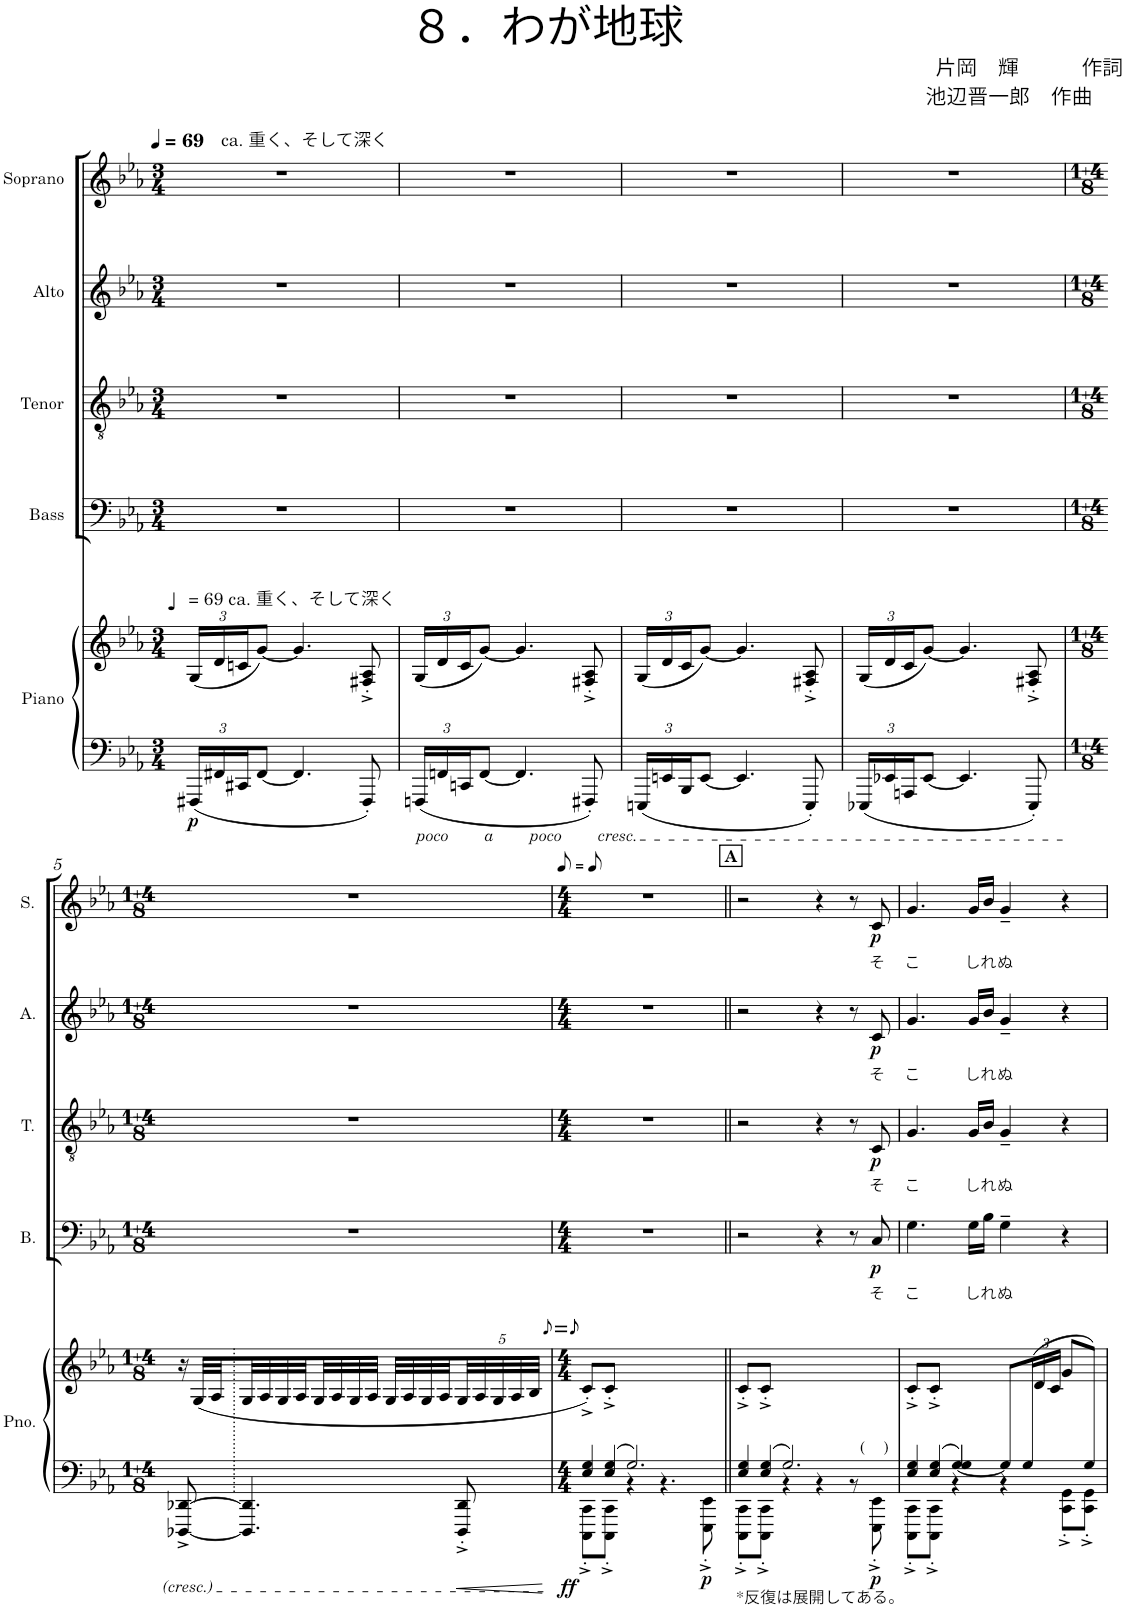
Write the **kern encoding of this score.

**kern	**kern	**dynam	**kern	**text	**dynam	**kern	**text	**dynam	**kern	**text	**dynam	**kern	**text	**dynam
*part5	*part5	*part5	*part4	*part4	*part4	*part3	*part3	*part3	*part2	*part2	*part2	*part1	*part1	*part1
*staff6	*staff5	*staff5/6	*staff4	*staff4	*staff4	*staff3	*staff3	*staff3	*staff2	*staff2	*staff2	*staff1	*staff1	*staff1
*I"Piano	*	*	*I"Bass	*	*	*I"Tenor	*	*	*I"Alto	*	*	*I"Soprano	*	*
*I'Pno.	*	*	*I'B.	*	*	*I'T.	*	*	*I'A.	*	*	*I'S.	*	*
*clefF4	*clefG2	*	*clefF4	*	*	*clefGv2	*	*	*clefG2	*	*	*clefG2	*	*
*	*	*	*Trd12c21	*	*	*Trd8c14	*	*	*Trd1c2	*	*	*Trd1c2	*	*
*k[b-e-a-]	*k[b-e-a-]	*	*k[b-e-a-]	*	*	*k[b-e-a-]	*	*	*k[b-e-a-]	*	*	*k[b-e-a-]	*	*
*M3/4	*M3/4	*	*M3/4	*	*	*M3/4	*	*	*M3/4	*	*	*M3/4	*	*
*MM69	*MM69	*	*MM69	*	*	*MM69	*	*	*MM69	*	*	*MM69	*	*
*Xbrackettup	*Xbrackettup	*	*	*	*	*	*	*	*	*	*	*	*	*
=1	=1	=1	=1	=1	=1	=1	=1	=1	=1	=1	=1	=1	=1	=1
!	!	!	!	!	!	!	!	!	!	!	!	!LO:TX:a:t=ca. 重く、そして深く	!	!
!	!LO:TX:a:t== 69 ca. 重く、そして深く	!	!	!	!	!	!	!	!	!	!	!	!	!
!	!LO:TX:a:B:t=♩	!	!	!	!	!	!	!	!	!	!	!	!	!
!	!	!LO:DY:b=2	!	!	!	!	!	!	!	!	!	!	!	!
24FFF#X/LL	(24G/LL	p	2.r	.	.	2.r	.	.	2.r	.	.	2.r	.	.
24FF#X/	24d/	.	.	.	.	.	.	.	.	.	.	.	.	.
24CC#X/J	24cn/J	.	.	.	.	.	.	.	.	.	.	.	.	.
[8FF#/J	[8g/J)	.	.	.	.	.	.	.	.	.	.	.	.	.
4.FF#/]	4.g/]	.	.	.	.	.	.	.	.	.	.	.	.	.
8FFF#'/	8F#X/'^ 8A-/'^	.	.	.	.	.	.	.	.	.	.	.	.	.
=2	=2	=2	=2	=2	=2	=2	=2	=2	=2	=2	=2	=2	=2	=2
!LO:TX:b:i:t=poco        a        poco        cresc.	!	!	!	!	!	!	!	!	!	!	!	!	!	!
24FFFn/LL	(24G/LL	.	2.r	.	.	2.r	.	.	2.r	.	.	2.r	.	.
24FFn/	24d/	.	.	.	.	.	.	.	.	.	.	.	.	.
24CCn/J	24c/J	.	.	.	.	.	.	.	.	.	.	.	.	.
[8FF/J	[8g/J)	.	.	.	.	.	.	.	.	.	.	.	.	.
4.FF/]	4.g/]	.	.	.	.	.	.	.	.	.	.	.	.	.
8FFF#X'/	8F#X/'^ 8A-/'^	.	.	.	.	.	.	.	.	.	.	.	.	.
=3	=3	=3	=3	=3	=3	=3	=3	=3	=3	=3	=3	=3	=3	=3
24EEEn/LL	(24G/LL	.	2.r	.	.	2.r	.	.	2.r	.	.	2.r	.	.
24EEn/	24d/	.	.	.	.	.	.	.	.	.	.	.	.	.
24BBB-/J	24c/J	.	.	.	.	.	.	.	.	.	.	.	.	.
[8EE/J	[8g/J)	.	.	.	.	.	.	.	.	.	.	.	.	.
4.EE/]	4.g/]	.	.	.	.	.	.	.	.	.	.	.	.	.
8EEE'/	8F#X/'^ 8A-/'^	.	.	.	.	.	.	.	.	.	.	.	.	.
=4	=4	=4	=4	=4	=4	=4	=4	=4	=4	=4	=4	=4	=4	=4
24EEE-X/LL	(24G/LL	.	2.r	.	.	2.r	.	.	2.r	.	.	2.r	.	.
24EE-X/	24d/	.	.	.	.	.	.	.	.	.	.	.	.	.
24AAAn/J	24c/J	.	.	.	.	.	.	.	.	.	.	.	.	.
[8EE-/J	[8g/J)	.	.	.	.	.	.	.	.	.	.	.	.	.
4.EE-/]	4.g/]	.	.	.	.	.	.	.	.	.	.	.	.	.
8EEE-'/	8F#X/'^ 8A-/'^	.	.	.	.	.	.	.	.	.	.	.	.	.
!!LO:LB:g=z
=5.	=5.	=5	=5	=5	=5	=5	=5	=5	=5	=5	=5	=5	=5	=5
*M1/8+4/8	*M1/8+4/8	*	*M1/8+4/8	*	*	*M1/8+4/8	*	*	*M1/8+4/8	*	*	*M1/8+4/8	*	*
[8DDD-X/^ [8DD-X/^	16r	.	8%5r	.	.	8%5r	.	.	8%5r	.	.	8%5r	.	.
.	(32G/LLL	.	.	.	.	.	.	.	.	.	.	.	.	.
.	32A-/	.	.	.	.	.	.	.	.	.	.	.	.	.
4.DDD-/] 4.DD-/]	32G/	.	.	.	.	.	.	.	.	.	.	.	.	.
.	32A-/	.	.	.	.	.	.	.	.	.	.	.	.	.
.	32G/	.	.	.	.	.	.	.	.	.	.	.	.	.
.	32A-/	.	.	.	.	.	.	.	.	.	.	.	.	.
.	32G/	.	.	.	.	.	.	.	.	.	.	.	.	.
.	32A-/	.	.	.	.	.	.	.	.	.	.	.	.	.
.	32G/	.	.	.	.	.	.	.	.	.	.	.	.	.
.	32A-/JJJ	.	.	.	.	.	.	.	.	.	.	.	.	.
.	32G/LLL	.	.	.	.	.	.	.	.	.	.	.	.	.
.	32A-/	.	.	.	.	.	.	.	.	.	.	.	.	.
.	32G/	.	.	.	.	.	.	.	.	.	.	.	.	.
.	32A-/	.	.	.	.	.	.	.	.	.	.	.	.	.
8DDD-/'^ 8DD-/'^	40G/	.	.	.	.	.	.	.	.	.	.	.	.	.
.	40A-/	.	.	.	.	.	.	.	.	.	.	.	.	.
.	40G/	.	.	.	.	.	.	.	.	.	.	.	.	.
.	40A-/	.	.	.	.	.	.	.	.	.	.	.	.	.
.	40B-/JJJ	.	.	.	.	.	.	.	.	.	.	.	.	.
=6	=6	=6	=6	=6	=6	=6	=6	=6	=6	=6	=6	=6	=6	=6
*M4/4	*M4/4	*	*M4/4	*	*	*M4/4	*	*	*M4/4	*	*	*M4/4	*	*
*	*	*	*	*	*	*	*	*	*	*	*	*MM69	*	*
*^	*	*	*	*	*	*	*	*	*	*	*	*	*	*
!	!	!LO:TX:a:t=♪=♪	!	!	!	!	!	!	!	!	!	!	!	!	!
!	!	!	!LO:DY:b=2	!	!	!	!	!	!	!	!	!	!	!	!
8E-/'^ 8G/'^L	8CCC\'^ 8CC\'^L	8c'^/L)	ff	1r	.	.	1r	.	.	1r	.	.	1r	.	.
8E-/'^ 8G/'^J	8CCC\'^ 8CC\'^J	8c'^/J	.	.	.	.	.	.	.	.	.	.	.	.	.
2.G/	4r	4ryy	.	.	.	.	.	.	.	.	.	.	.	.	.
.	4.r	2ryy	.	.	.	.	.	.	.	.	.	.	.	.	.
!	!	!	!LO:DY:b=2	!	!	!	!	!	!	!	!	!	!	!	!
.	8EEE-\'^ 8EE-\'^	.	p	.	.	.	.	.	.	.	.	.	.	.	.
!!LO:REH:place=s1:a:B:cj:t=A
=7||	=7||	=7||	=7||	=7||	=7||	=7||	=7||	=7||	=7||	=7||	=7||	=7||	=7||	=7||	=7||
!LO:TX:b:t=*反復は展開してある。	!	!	!	!	!	!	!	!	!	!	!	!	!	!	!
8E-/'^ 8G/'^L	8CCC\'^ 8CC\'^L	8c'^/L	.	2r	.	.	2r	.	.	2r	.	.	2r	.	.
8E-/'^ 8G/'^J	8CCC\'^ 8CC\'^J	8c'^/J	.	.	.	.	.	.	.	.	.	.	.	.	.
2.G/	4r	4ryy	.	.	.	.	.	.	.	.	.	.	.	.	.
.	4r	2ryy	.	4r	.	.	4r	.	.	4r	.	.	4r	.	.
.	8r	.	.	8r	.	.	8r	.	.	8r	.	.	8r	.	.
!	!LO:TX:a:t=(    )	!	!	!	!	!	!	!	!	!	!	!	!	!	!
!	!	!	!LO:DY:b=2	!	!LO:LY:b	!LO:DY:b	!	!LO:LY:b	!LO:DY:b	!	!LO:LY:b	!LO:DY:b	!	!LO:LY:b	!LO:DY:b
.	8EEE-\'^ 8EE-\'^	.	p	8C/	そ	p	8C/	そ	p	8c/	そ	p	8c/	そ	p
=8	=8	=8	=8	=8	=8	=8	=8	=8	=8	=8	=8	=8	=8	=8	=8
*	*^	*	*	*	*	*	*	*	*	*	*	*	*	*	*
!	!	!	!	!	!	!LO:LY:b	!	!	!LO:LY:b	!	!	!LO:LY:b	!	!	!LO:LY:b	!
4ryy	8E-/'^ 8G/'^L	8CCC\'^ 8CC\'^L	8c'^/L	.	4.G\	こ	.	4.G/	こ	.	4.g/	こ	.	4.g/	こ	.
.	8E-/'^ 8G/'^J	8CCC\'^ 8CC\'^J	8c'^/J	.	.	.	.	.	.	.	.	.	.	.	.	.
[4G/	4G/	4r	12%5ryy	.	.	.	.	.	.	.	.	.	.	.	.	.
!	!	!	!	!	!	!LO:LY:b	!	!	!LO:LY:b	!	!	!LO:LY:b	!	!	!LO:LY:b	!
.	.	.	.	.	16G\LL	し	.	16G/LL	し	.	16g/LL	し	.	16g/LL	し	.
!	!	!	!	!	!	!LO:LY:b	!	!	!LO:LY:b	!	!	!LO:LY:b	!	!	!LO:LY:b	!
.	.	.	.	.	16B-\JJ	れ	.	16B-/JJ	れ	.	16b-/JJ	れ	.	16b-/JJ	れ	.
!	!	!	!	!	!	!LO:LY:b	!	!	!LO:LY:b	!	!	!LO:LY:b	!	!	!LO:LY:b	!
8G/L]	2ryy	4r	.	.	4G~\	ぬ	.	4G~/	ぬ	.	4g~/	ぬ	.	4g~/	ぬ	.
24G/L	.	.	.	.	.	.	.	.	.	.	.	.	.	.	.	.
24%5ryy	.	.	24d/	.	.	.	.	.	.	.	.	.	.	.	.	.
.	.	.	24c/JJ	.	.	.	.	.	.	.	.	.	.	.	.	.
.	.	8CC\'^ 8GG\'^L	8g/L	.	4r	.	.	4r	.	.	4r	.	.	4r	.	.
8G/J	.	8CC\'^ 8GG\'^J	8ryy	.	.	.	.	.	.	.	.	.	.	.	.	.
*v	*v	*v	*	*	*	*	*	*	*	*	*	*	*	*	*	*
=	=	=	=	=	=	=	=	=	=	=	=	=	=	=
*-	*-	*-	*-	*-	*-	*-	*-	*-	*-	*-	*-	*-	*-	*-
